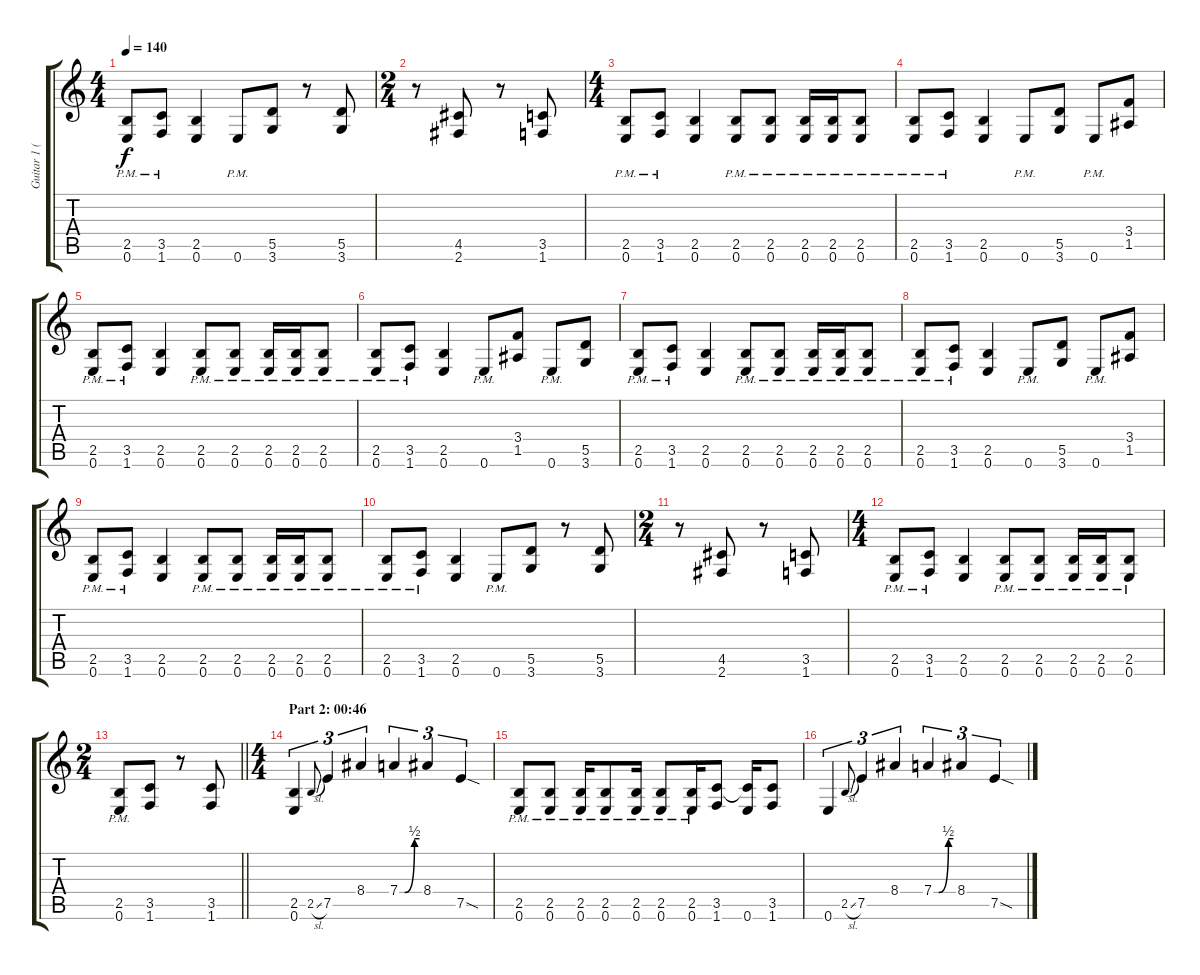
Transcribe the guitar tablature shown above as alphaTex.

\track ("Guitar 1 (Distortion)" "Guitar 1 (") {instrument distortionguitar}
\staff {score tabs}
\tuning (E4 B3 G3 D3 A2 E2) {hide}
\ts (4 4)
\tempo 140
\clef g2
\ks c
(2.5{pm} 0.6{pm}).8{dy f} (3.5{pm} 1.6{pm}).8 (2.5 0.6).4 0.6{pm}.8 (5.5 3.6).8 r.8 (5.5 3.6).8 |
\ts (2 4)
r.8 (4.5 2.6).8 r.8 (3.5 1.6).8 |
\ts (4 4)
(2.5{pm} 0.6{pm}).8 (3.5{pm} 1.6{pm}).8 (2.5 0.6).4 (2.5{pm} 0.6{pm}).8 (2.5{pm} 0.6{pm}).8 (2.5{pm} 0.6{pm}).16 (2.5{pm} 0.6{pm}).16 (2.5{pm} 0.6{pm}).8 |
(2.5{pm} 0.6{pm}).8 (3.5{pm} 1.6{pm}).8 (2.5 0.6).4 0.6{pm}.8 (5.5 3.6).8 0.6{pm}.8 (3.4 1.5).8 |
(2.5{pm} 0.6{pm}).8 (3.5{pm} 1.6{pm}).8 (2.5 0.6).4 (2.5{pm} 0.6{pm}).8 (2.5{pm} 0.6{pm}).8 (2.5{pm} 0.6{pm}).16 (2.5{pm} 0.6{pm}).16 (2.5{pm} 0.6{pm}).8 |
(2.5{pm} 0.6{pm}).8 (3.5{pm} 1.6{pm}).8 (2.5 0.6).4 0.6{pm}.8 (3.4 1.5).8 0.6{pm}.8 (5.5 3.6).8 |
(2.5{pm} 0.6{pm}).8 (3.5{pm} 1.6{pm}).8 (2.5 0.6).4 (2.5{pm} 0.6{pm}).8 (2.5{pm} 0.6{pm}).8 (2.5{pm} 0.6{pm}).16 (2.5{pm} 0.6{pm}).16 (2.5{pm} 0.6{pm}).8 |
(2.5{pm} 0.6{pm}).8 (3.5{pm} 1.6{pm}).8 (2.5 0.6).4 0.6{pm}.8 (5.5 3.6).8 0.6{pm}.8 (3.4 1.5).8 |
(2.5{pm} 0.6{pm}).8 (3.5{pm} 1.6{pm}).8 (2.5 0.6).4 (2.5{pm} 0.6{pm}).8 (2.5{pm} 0.6{pm}).8 (2.5{pm} 0.6{pm}).16 (2.5{pm} 0.6{pm}).16 (2.5{pm} 0.6{pm}).8 |
(2.5{pm} 0.6{pm}).8 (3.5{pm} 1.6{pm}).8 (2.5 0.6).4 0.6{pm}.8 (5.5 3.6).8 r.8 (5.5 3.6).8 |
\ts (2 4)
r.8 (4.5 2.6).8 r.8 (3.5 1.6).8 |
\ts (4 4)
(2.5{pm} 0.6{pm}).8 (3.5{pm} 1.6{pm}).8 (2.5 0.6).4 (2.5{pm} 0.6{pm}).8 (2.5{pm} 0.6{pm}).8 (2.5{pm} 0.6{pm}).16 (2.5{pm} 0.6{pm}).16 (2.5{pm} 0.6{pm}).8 |
\ts (2 4)
\barLineRight lightlight
(2.5{pm} 0.6{pm}).8 (3.5 1.6).8 r.8 (3.5 1.6).8 |
\ts (4 4)
\section ("" "Part 2: 00:46")
(2.5 0.6).4{tu (3 2)} 2.5{sl}.8{gr onbeat} 7.5.4{tu (3 2)} 8.4.4{tu (3 2)} 7.4{be (custom 0 0 15 0 45 2 60 2)}.4{tu (3 2)} 8.4.4{tu (3 2)} 7.5{sod}.4{tu (3 2)} |
(2.5{pm} 0.6{pm}).8 (2.5{pm} 0.6{pm}).8 (2.5{pm} 0.6{pm}).16 (2.5{pm} 0.6{pm}).8 (2.5{pm} 0.6{pm}).16 (2.5{pm} 0.6{pm}).8 (2.5{pm} 0.6{pm}).16 (3.5 1.6).8 (3.5{t} 0.6).16 (3.5 1.6).8 |
0.6.4{tu (3 2)} 2.5{sl}.8{gr onbeat} 7.5.4{tu (3 2)} 8.4.4{tu (3 2)} 7.4{be (custom 0 0 15 0 45 2 60 2)}.4{tu (3 2)} 8.4.4{tu (3 2)} 7.5{sod}.4{tu (3 2)}
